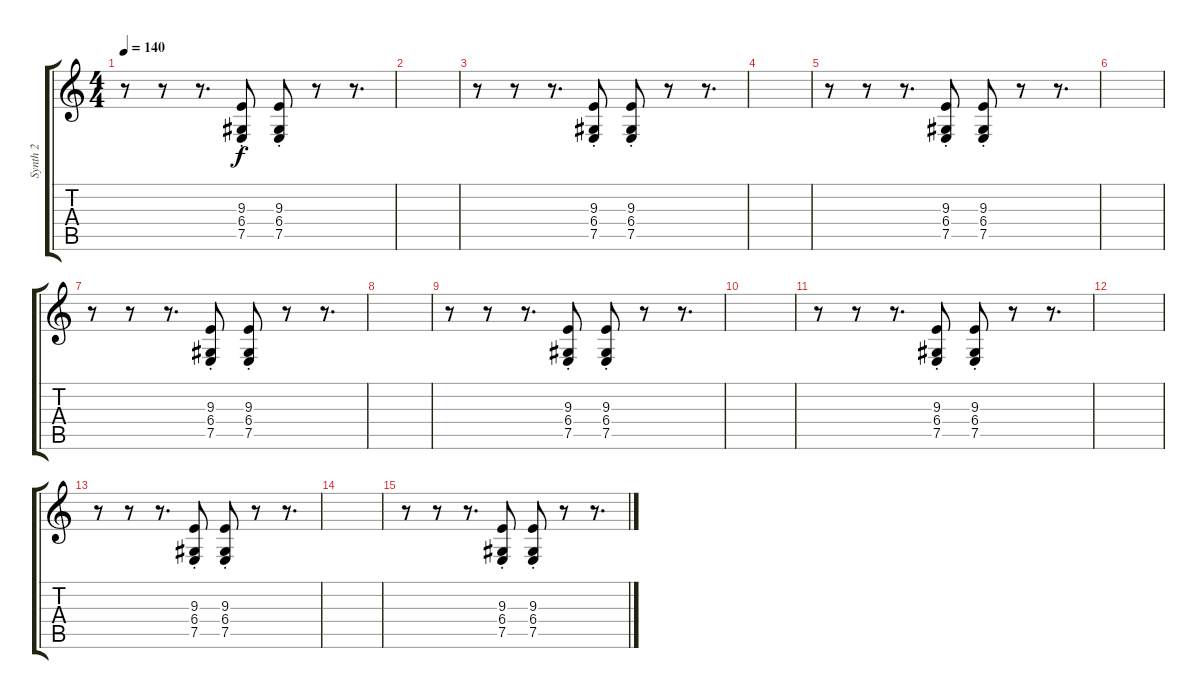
\track ("Synth 2" "Synth 2") {instrument pad7halo}
\staff {score tabs}
\tuning (E4 B3 G3 D3 A2 E2) {hide}
\ts (4 4)
\tempo 140
\clef g2
\ks c
r.8{dy mf} r.8 r.8{d} (9.3{st} 6.4{st} 7.5{st}).8{dy f} (9.3{st} 6.4{st} 7.5{st}).8 r.8 r.8{d} |
|
r.8 r.8 r.8{d} (9.3{st} 6.4{st} 7.5{st}).8 (9.3{st} 6.4{st} 7.5{st}).8 r.8 r.8{d} |
|
r.8 r.8 r.8{d} (9.3{st} 6.4{st} 7.5{st}).8 (9.3{st} 6.4{st} 7.5{st}).8 r.8 r.8{d} |
|
r.8 r.8 r.8{d} (9.3{st} 6.4{st} 7.5{st}).8 (9.3{st} 6.4{st} 7.5{st}).8 r.8 r.8{d} |
|
r.8 r.8 r.8{d} (9.3{st} 6.4{st} 7.5{st}).8 (9.3{st} 6.4{st} 7.5{st}).8 r.8 r.8{d} |
|
r.8 r.8 r.8{d} (9.3{st} 6.4{st} 7.5{st}).8 (9.3{st} 6.4{st} 7.5{st}).8 r.8 r.8{d} |
|
r.8 r.8 r.8{d} (9.3{st} 6.4{st} 7.5{st}).8 (9.3{st} 6.4{st} 7.5{st}).8 r.8 r.8{d} |
|
r.8 r.8 r.8{d} (9.3{st} 6.4{st} 7.5{st}).8 (9.3{st} 6.4{st} 7.5{st}).8 r.8 r.8{d}
